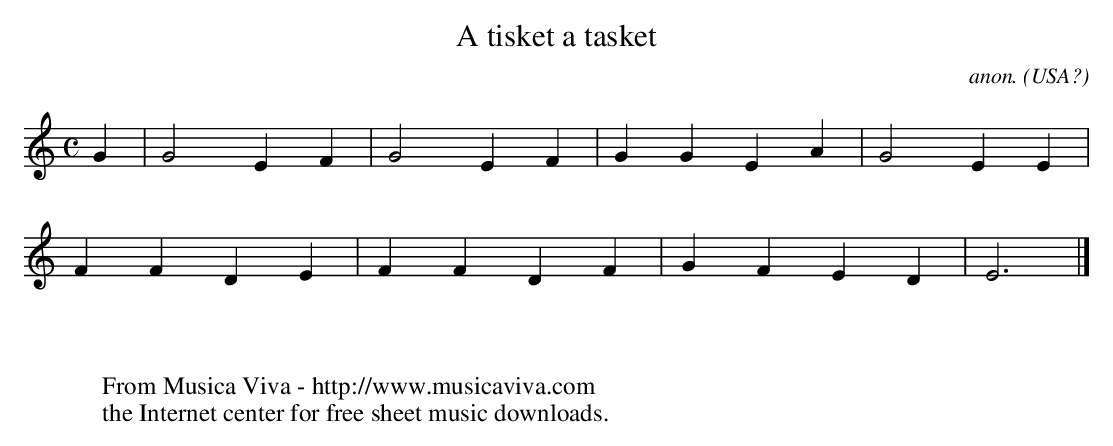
X:1
T:A tisket a tasket
C:anon.
O:USA?
M:C
L:1/4
K:C
G|G2EF|G2EF|GGEA|G2EE|
FFDE|FFDF|GFED|E3|]
W:
W:
W:  From Musica Viva - http://www.musicaviva.com
W:  the Internet center for free sheet music downloads.
